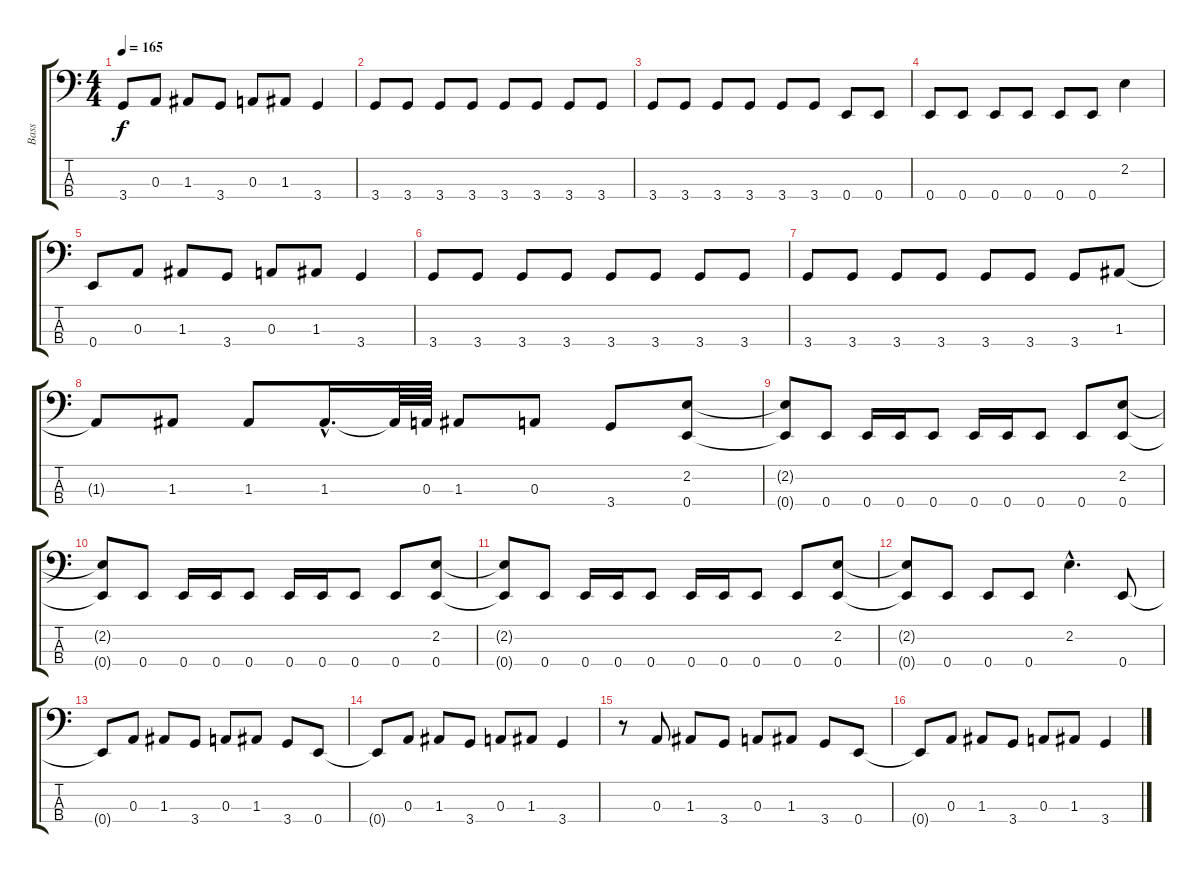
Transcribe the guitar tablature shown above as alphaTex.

\track ("Bass" "Bass") {instrument electricbasspick}
\staff {score tabs}
\tuning (G2 D2 A1 E1) {hide}
\ts (4 4)
\tempo 165
\clef f4
\ks c
3.4{t}.8{dy f} 0.3.8 1.3.8 3.4.8 0.3.8 1.3.8 3.4.4 |
3.4.8 3.4.8 3.4.8 3.4.8 3.4.8 3.4.8 3.4.8 3.4.8 |
3.4.8 3.4.8 3.4.8 3.4.8 3.4.8 3.4.8 0.4.8 0.4.8 |
0.4.8 0.4.8 0.4.8 0.4.8 0.4.8 0.4.8 2.2.4 |
0.4.8 0.3.8 1.3.8 3.4.8 0.3.8 1.3.8 3.4.4 |
3.4.8 3.4.8 3.4.8 3.4.8 3.4.8 3.4.8 3.4.8 3.4.8 |
3.4.8 3.4.8 3.4.8 3.4.8 3.4.8 3.4.8 3.4.8 1.3.8 |
1.3{t}.8 1.3.8 1.3.8 1.3{hac}.16{d} 1.3{t}.64 0.3.64 1.3.8 0.3.8 3.4.8 (2.2 0.4).8 |
(2.2{t} 0.4{t}).8 0.4.8 0.4.16 0.4.16 0.4.8 0.4.16 0.4.16 0.4.8 0.4.8 (2.2 0.4).8 |
(2.2{t} 0.4{t}).8 0.4.8 0.4.16 0.4.16 0.4.8 0.4.16 0.4.16 0.4.8 0.4.8 (2.2 0.4).8 |
(2.2{t} 0.4{t}).8 0.4.8 0.4.16 0.4.16 0.4.8 0.4.16 0.4.16 0.4.8 0.4.8 (2.2 0.4).8 |
(2.2{t} 0.4{t}).8 0.4.8 0.4.8 0.4.8 2.2{hac}.4{d} 0.4.8 |
0.4{t}.8 0.3.8 1.3.8 3.4.8 0.3.8 1.3.8 3.4.8 0.4.8 |
0.4{t}.8 0.3.8 1.3.8 3.4.8 0.3.8 1.3.8 3.4.4 |
r.8 0.3.8 1.3.8 3.4.8 0.3.8 1.3.8 3.4.8 0.4.8 |
0.4{t}.8 0.3.8 1.3.8 3.4.8 0.3.8 1.3.8 3.4.4
